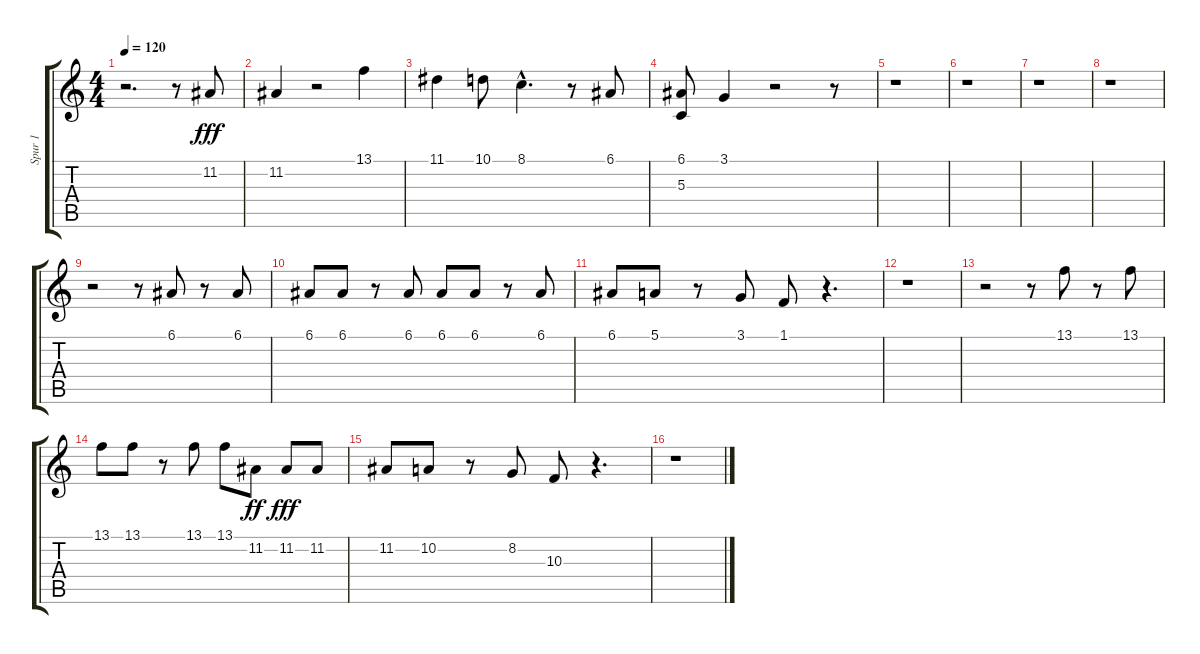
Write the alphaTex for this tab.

\track ("Spur 1" "Spur 1") {instrument clarinet}
\staff {score tabs}
\tuning (E4 B3 G3 D3 A2 E2) {hide}
\ts (4 4)
\tempo 120
\clef g2
\ks c
r.2{d dy fff} r.8 11.2.8 |
11.2.4 r.2 13.1.4 |
11.1.4 10.1.8 8.1{hac}.4{d} r.8 6.1.8 |
(6.1 5.3).8 3.1.4 r.2 r.8 |
r.1 |
r.1 |
r.1 |
r.1 |
r.2 r.8 6.1.8 r.8 6.1.8 |
6.1.8 6.1.8 r.8 6.1.8 6.1.8 6.1.8 r.8 6.1.8 |
6.1.8 5.1.8 r.8 3.1.8 1.1.8 r.4{d} |
r.1 |
r.2 r.8 13.1.8 r.8 13.1.8 |
13.1.8 13.1.8 r.8 13.1.8 13.1.8 11.2.8{dy ff} 11.2.8{dy fff} 11.2.8 |
11.2.8 10.2.8 r.8 8.2.8 10.3.8 r.4{d} |
r.1
